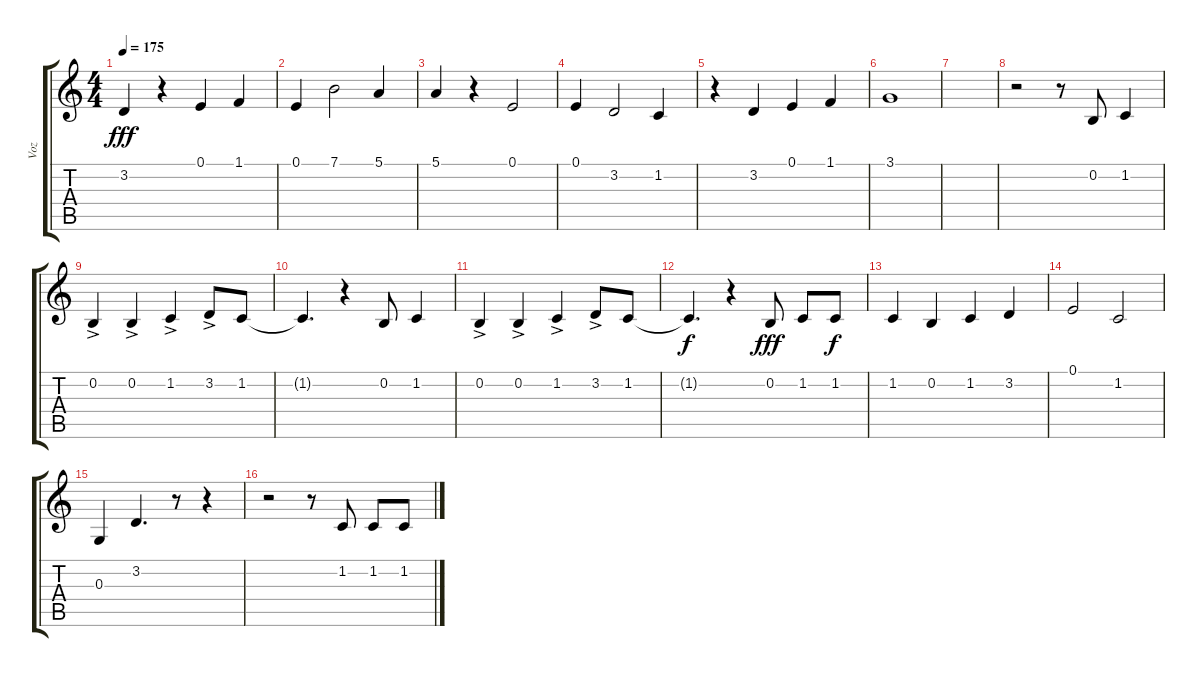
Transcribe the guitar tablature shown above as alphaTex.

\track ("Voz" "Voz") {instrument choiraahs}
\staff {score tabs}
\tuning (E4 B3 G3 D3 A2 E2) {hide}
\ts (4 4)
\tempo 175
\clef g2
\ks c
3.2.4{dy fff} r.4 0.1.4 1.1.4 |
0.1.4 7.1.2 5.1.4 |
5.1.4 r.4 0.1.2 |
0.1.4 3.2.2 1.2.4 |
r.4 3.2.4 0.1.4 1.1.4 |
3.1.1 |
|
r.2 r.8 0.2.8 1.2.4 |
0.2{ac}.4 0.2{ac}.4 1.2{ac}.4 3.2{ac}.8 1.2.8 |
1.2{t}.4{d} r.4 0.2.8 1.2.4 |
0.2{ac}.4 0.2{ac}.4 1.2{ac}.4 3.2{ac}.8 1.2.8 |
1.2{t}.4{d dy f} r.4 0.2.8{dy fff} 1.2.8 1.2.8{dy f} |
1.2.4 0.2.4 1.2.4 3.2.4 |
0.1.2 1.2.2 |
0.3.4 3.2.4{d} r.8 r.4 |
r.2 r.8 1.2.8 1.2.8 1.2.8
